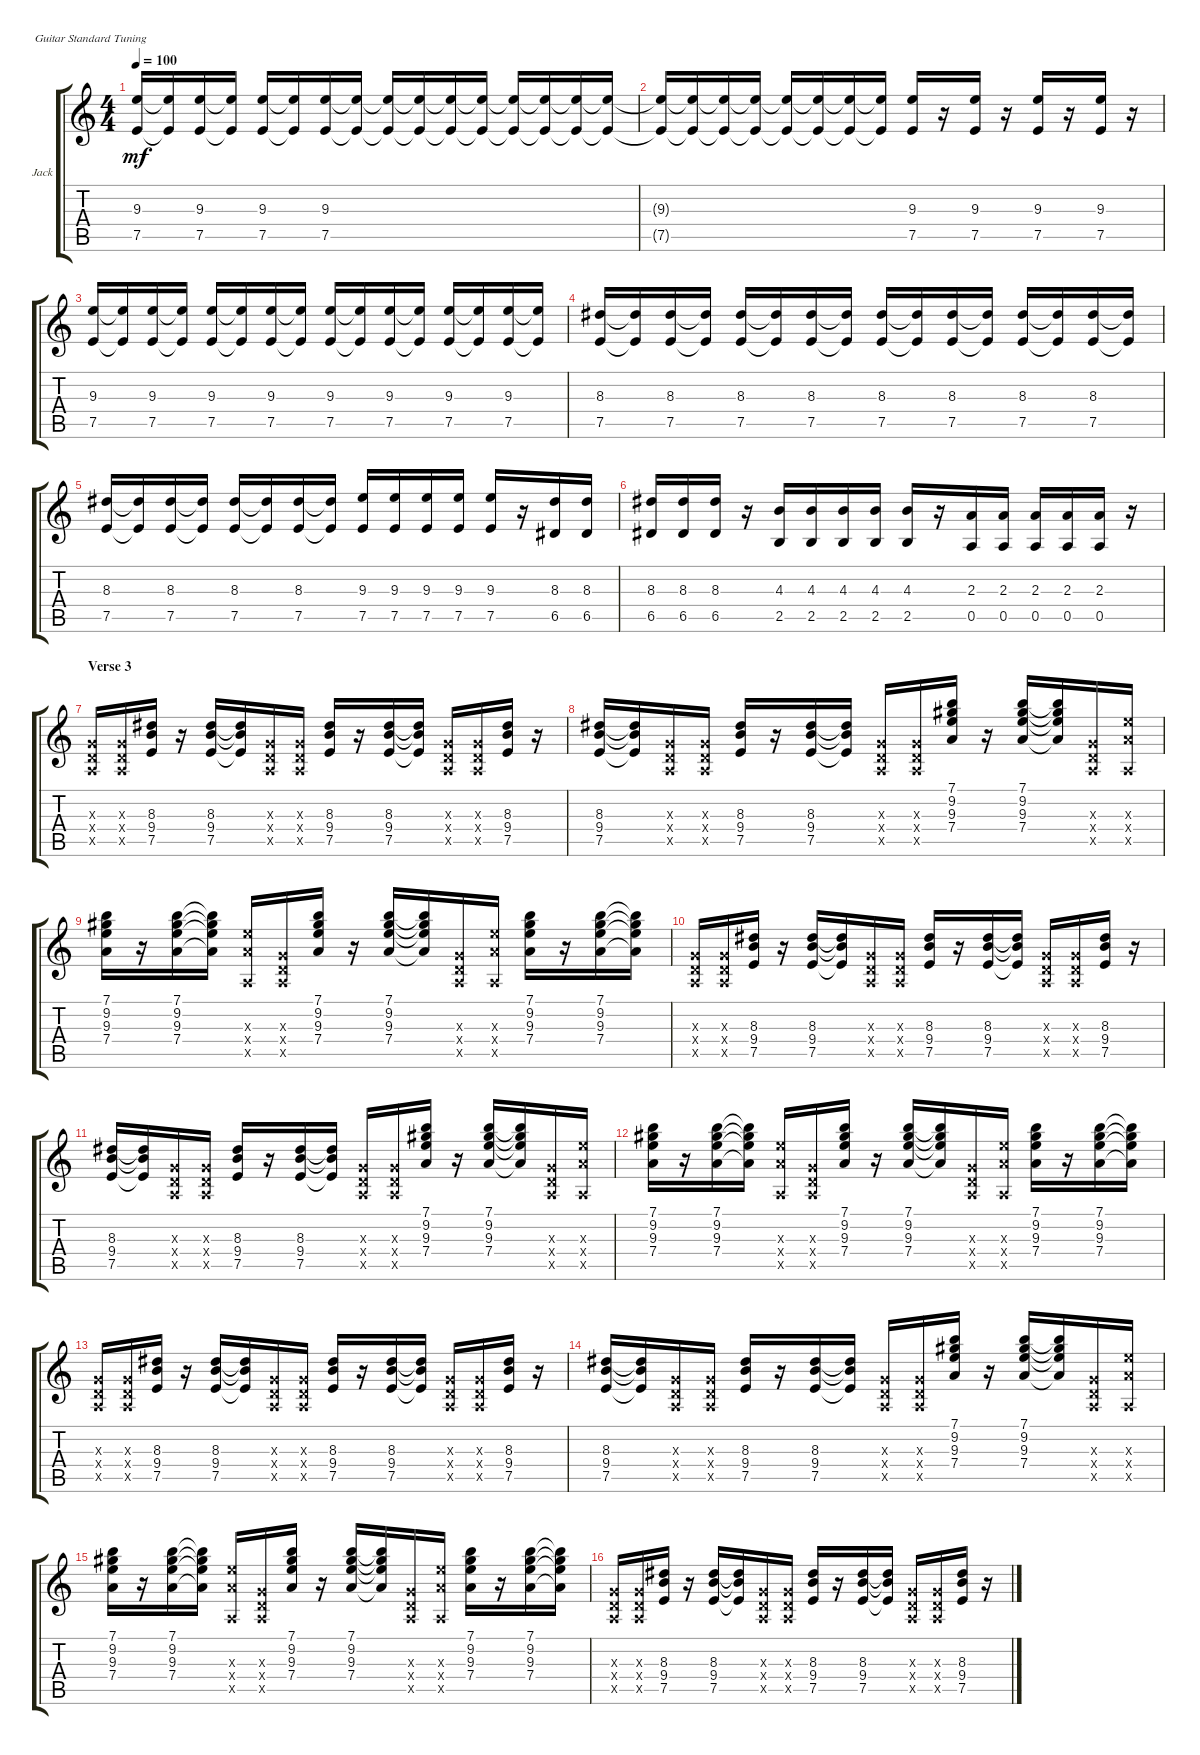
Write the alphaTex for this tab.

\defaultSystemsLayout 4
\bracketExtendMode groupsimilarinstruments
\firstSystemTrackNameOrientation horizontal
\otherSystemsTrackNameOrientation horizontal
\track ("Jack" "Jack") {instrument distortionguitar}
\staff {score tabs}
\tuning (E4 B3 G3 D3 A2 E2)
\ts (4 4)
\tempo 100
\clef g2
\ks c
(7.5 9.3).16{dy mf} (7.5{t} 9.3{t}).16 (7.5 9.3).16 (7.5{t} 9.3{t}).16 (7.5 9.3).16 (7.5{t} 9.3{t}).16 (7.5 9.3).16 (7.5{t} 9.3{t}).16 (7.5{t} 9.3{t}).16 (7.5{t} 9.3{t}).16 (7.5{t} 9.3{t}).16 (7.5{t} 9.3{t}).16 (9.3{t} 7.5{t}).16 (9.3{t} 7.5{t}).16 (9.3{t} 7.5{t}).16 (9.3{t} 7.5{t}).16 |
(9.3{t} 7.5{t}).16 (9.3{t} 7.5{t}).16 (9.3{t} 7.5{t}).16 (9.3{t} 7.5{t}).16 (9.3{t} 7.5{t}).16 (9.3{t} 7.5{t}).16 (9.3{t} 7.5{t}).16 (9.3{t} 7.5{t}).16 (7.5 9.3).16 r.16 (7.5 9.3).16 r.16 (7.5 9.3).16 r.16 (7.5 9.3).16 r.16 |
(7.5 9.3).16 (9.3{t} 7.5{t}).16 (7.5 9.3).16 (9.3{t} 7.5{t}).16 (7.5 9.3).16 (9.3{t} 7.5{t}).16 (7.5 9.3).16 (9.3{t} 7.5{t}).16 (7.5 9.3).16 (9.3{t} 7.5{t}).16 (7.5 9.3).16 (9.3{t} 7.5{t}).16 (7.5 9.3).16 (9.3{t} 7.5{t}).16 (7.5 9.3).16 (9.3{t} 7.5{t}).16 |
(7.5 8.3).16 (8.3{t} 7.5{t}).16 (7.5 8.3).16 (8.3{t} 7.5{t}).16 (7.5 8.3).16 (8.3{t} 7.5{t}).16 (7.5 8.3).16 (8.3{t} 7.5{t}).16 (7.5 8.3).16 (8.3{t} 7.5{t}).16 (7.5 8.3).16 (8.3{t} 7.5{t}).16 (7.5 8.3).16 (8.3{t} 7.5{t}).16 (7.5 8.3).16 (8.3{t} 7.5{t}).16 |
(7.5 8.3).16 (7.5{t} 8.3{t}).16 (7.5 8.3).16 (7.5{t} 8.3{t}).16 (7.5 8.3).16 (7.5{t} 8.3{t}).16 (7.5 8.3).16 (7.5{t} 8.3{t}).16 (7.5 9.3).16 (7.5 9.3).16 (7.5 9.3).16 (7.5 9.3).16 (7.5 9.3).16 r.16 (6.5 8.3).16 (6.5 8.3).16 |
(6.5 8.3).16 (6.5 8.3).16 (6.5 8.3).16 r.16 (2.5 4.3).16 (2.5 4.3).16 (2.5 4.3).16 (2.5 4.3).16 (2.5 4.3).16 r.16 (0.5 2.3).16 (0.5 2.3).16 (0.5 2.3).16 (0.5 2.3).16 (0.5 2.3).16 r.16 |
\section ("" "Verse 3")
(0.3{x} 0.4{x} 0.5{x}).16 (0.5{x} 0.4{x} 0.3{x}).16 (7.5 9.4 8.3).16 r.16 (7.5 9.4 8.3).16 (7.5{t} 9.4{t} 8.3{t}).16 (0.3{x} 0.4{x} 0.5{x}).16 (0.5{x} 0.4{x} 0.3{x}).16 (7.5 9.4 8.3).16 r.16 (7.5 9.4 8.3).16 (7.5{t} 9.4{t} 8.3{t}).16 (0.3{x} 0.4{x} 0.5{x}).16 (0.5{x} 0.4{x} 0.3{x}).16 (7.5 9.4 8.3).16 r.16 |
(7.5 9.4 8.3).16 (7.5{t} 9.4{t} 8.3{t}).16 (0.5{x} 0.4{x} 0.3{x}).16 (0.3{x} 0.4{x} 0.5{x}).16 (7.5 9.4 8.3).16 r.16 (7.5 9.4 8.3).16 (7.5{t} 9.4{t} 8.3{t}).16 (0.3{x} 0.4{x} 0.5{x}).16 (0.5{x} 0.4{x} 0.3{x}).16 (7.4 9.3 9.2 7.1).16 r.16 (7.1 9.2 9.3 7.4).16 (7.4{t} 9.3{t} 9.2{t} 7.1{t}).16 (0.5{x} 0.4{x} 0.3{x}).16 (7.4{x} 9.3{x} 0.5{x}).16 |
(7.4 9.3 9.2 7.1).16 r.16 (9.3 7.4 9.2 7.1).16 (7.4{t} 9.3{t} 7.1{t} 9.2{t}).16 (7.4{x} 9.3{x} 0.5{x}).16 (0.3{x} 0.4{x} 0.5{x}).16 (7.4 9.3 9.2 7.1).16 r.16 (7.1 9.2 9.3 7.4).16 (7.4{t} 9.3{t} 9.2{t} 7.1{t}).16 (0.5{x} 0.4{x} 0.3{x}).16 (7.4{x} 9.3{x} 0.5{x}).16 (7.1 9.2 9.3 7.4).16 r.16 (7.4 9.3 9.2 7.1).16 (7.1{t} 9.2{t} 9.3{t} 7.4{t}).16 |
(0.3{x} 0.4{x} 0.5{x}).16 (0.5{x} 0.4{x} 0.3{x}).16 (7.5 9.4 8.3).16 r.16 (7.5 9.4 8.3).16 (7.5{t} 9.4{t} 8.3{t}).16 (0.3{x} 0.4{x} 0.5{x}).16 (0.5{x} 0.4{x} 0.3{x}).16 (7.5 9.4 8.3).16 r.16 (7.5 9.4 8.3).16 (7.5{t} 9.4{t} 8.3{t}).16 (0.3{x} 0.4{x} 0.5{x}).16 (0.5{x} 0.4{x} 0.3{x}).16 (7.5 9.4 8.3).16 r.16 |
(7.5 9.4 8.3).16 (7.5{t} 9.4{t} 8.3{t}).16 (0.5{x} 0.4{x} 0.3{x}).16 (0.3{x} 0.4{x} 0.5{x}).16 (7.5 9.4 8.3).16 r.16 (7.5 9.4 8.3).16 (7.5{t} 9.4{t} 8.3{t}).16 (0.3{x} 0.4{x} 0.5{x}).16 (0.5{x} 0.4{x} 0.3{x}).16 (7.4 9.3 9.2 7.1).16 r.16 (7.1 9.2 9.3 7.4).16 (7.4{t} 9.3{t} 9.2{t} 7.1{t}).16 (0.5{x} 0.4{x} 0.3{x}).16 (7.4{x} 9.3{x} 0.5{x}).16 |
(7.4 9.3 9.2 7.1).16 r.16 (9.3 7.4 9.2 7.1).16 (7.4{t} 9.3{t} 7.1{t} 9.2{t}).16 (7.4{x} 9.3{x} 0.5{x}).16 (0.3{x} 0.4{x} 0.5{x}).16 (7.4 9.3 9.2 7.1).16 r.16 (7.1 9.2 9.3 7.4).16 (7.4{t} 9.3{t} 9.2{t} 7.1{t}).16 (0.5{x} 0.4{x} 0.3{x}).16 (7.4{x} 9.3{x} 0.5{x}).16 (7.1 9.2 9.3 7.4).16 r.16 (7.4 9.3 9.2 7.1).16 (7.1{t} 9.2{t} 9.3{t} 7.4{t}).16 |
(0.3{x} 0.4{x} 0.5{x}).16 (0.5{x} 0.4{x} 0.3{x}).16 (7.5 9.4 8.3).16 r.16 (7.5 9.4 8.3).16 (7.5{t} 9.4{t} 8.3{t}).16 (0.3{x} 0.4{x} 0.5{x}).16 (0.5{x} 0.4{x} 0.3{x}).16 (7.5 9.4 8.3).16 r.16 (7.5 9.4 8.3).16 (7.5{t} 9.4{t} 8.3{t}).16 (0.3{x} 0.4{x} 0.5{x}).16 (0.5{x} 0.4{x} 0.3{x}).16 (7.5 9.4 8.3).16 r.16 |
(7.5 9.4 8.3).16 (7.5{t} 9.4{t} 8.3{t}).16 (0.5{x} 0.4{x} 0.3{x}).16 (0.3{x} 0.4{x} 0.5{x}).16 (7.5 9.4 8.3).16 r.16 (7.5 9.4 8.3).16 (7.5{t} 9.4{t} 8.3{t}).16 (0.3{x} 0.4{x} 0.5{x}).16 (0.5{x} 0.4{x} 0.3{x}).16 (7.4 9.3 9.2 7.1).16 r.16 (7.1 9.2 9.3 7.4).16 (7.4{t} 9.3{t} 9.2{t} 7.1{t}).16 (0.5{x} 0.4{x} 0.3{x}).16 (7.4{x} 9.3{x} 0.5{x}).16 |
(7.4 9.3 9.2 7.1).16 r.16 (9.3 7.4 9.2 7.1).16 (7.4{t} 9.3{t} 7.1{t} 9.2{t}).16 (7.4{x} 9.3{x} 0.5{x}).16 (0.3{x} 0.4{x} 0.5{x}).16 (7.4 9.3 9.2 7.1).16 r.16 (7.1 9.2 9.3 7.4).16 (7.4{t} 9.3{t} 9.2{t} 7.1{t}).16 (0.5{x} 0.4{x} 0.3{x}).16 (7.4{x} 9.3{x} 0.5{x}).16 (7.1 9.2 9.3 7.4).16 r.16 (7.4 9.3 9.2 7.1).16 (7.1{t} 9.2{t} 9.3{t} 7.4{t}).16 |
(0.3{x} 0.4{x} 0.5{x}).16 (0.5{x} 0.4{x} 0.3{x}).16 (7.5 9.4 8.3).16 r.16 (7.5 9.4 8.3).16 (7.5{t} 9.4{t} 8.3{t}).16 (0.3{x} 0.4{x} 0.5{x}).16 (0.5{x} 0.4{x} 0.3{x}).16 (7.5 9.4 8.3).16 r.16 (7.5 9.4 8.3).16 (7.5{t} 9.4{t} 8.3{t}).16 (0.3{x} 0.4{x} 0.5{x}).16 (0.5{x} 0.4{x} 0.3{x}).16 (7.5 9.4 8.3).16 r.16
